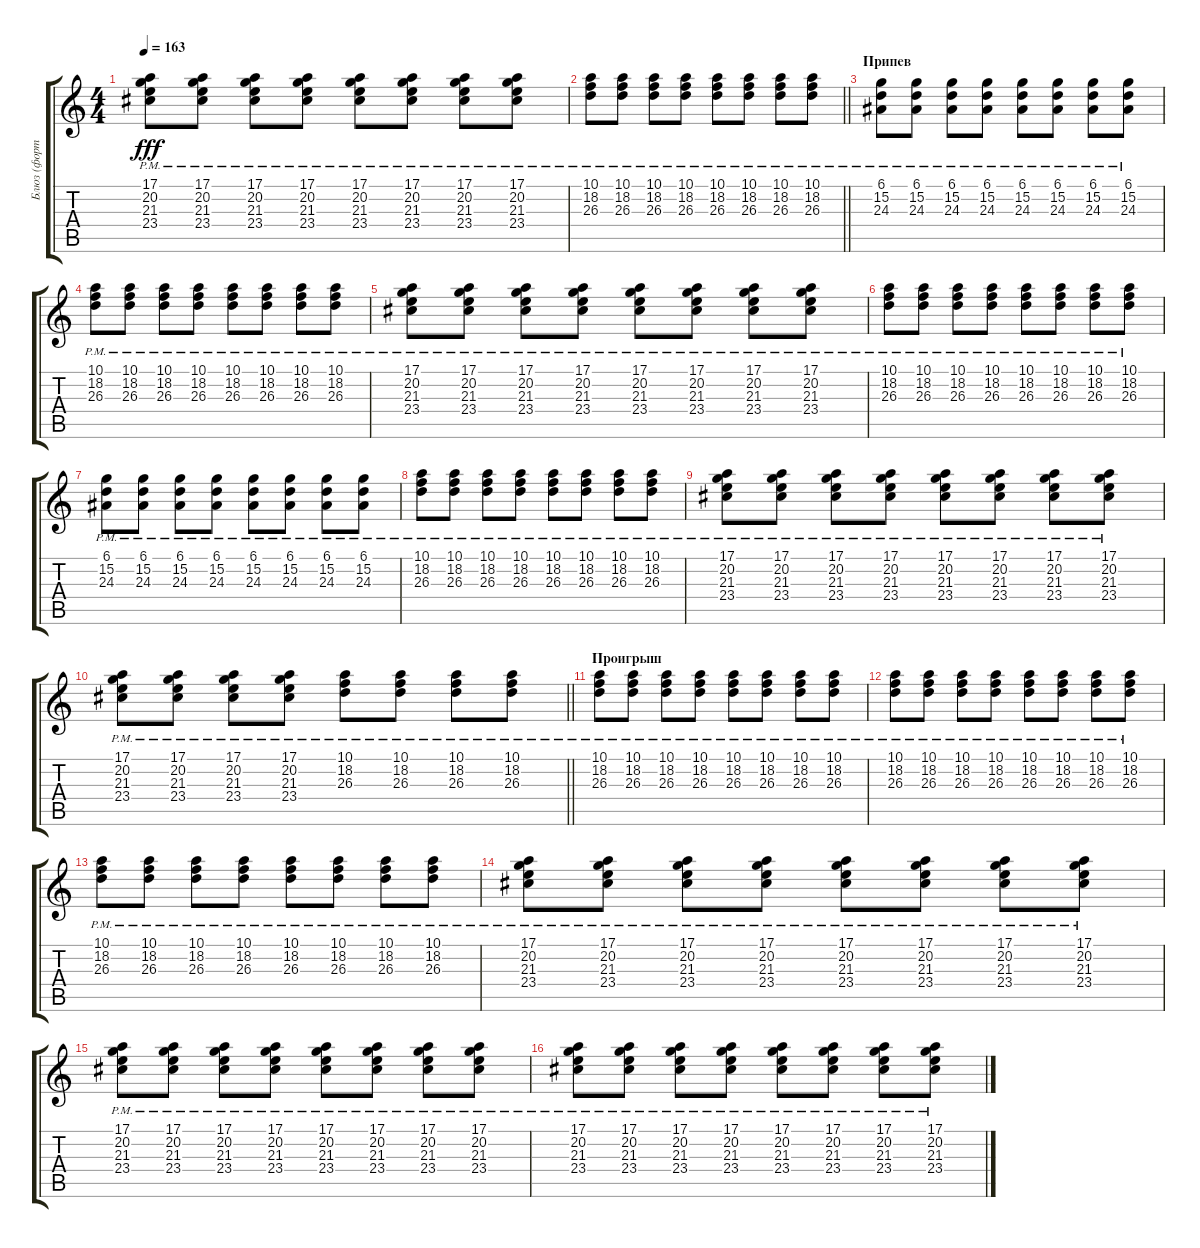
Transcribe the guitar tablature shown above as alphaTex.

\track ("Блюз (фортепиано)" "Блюз (форт") {instrument acousticgrandpiano}
\staff {score tabs}
\tuning (E4 B3 G3 D3 A2 E2) {hide}
\ts (4 4)
\tempo 163
\clef g2
\ks c
(17.1{pm} 20.2{pm} 21.3{pm} 23.4{pm}).8{dy fff} (17.1{pm} 20.2{pm} 21.3{pm} 23.4{pm}).8 (17.1{pm} 20.2{pm} 21.3{pm} 23.4{pm}).8 (17.1{pm} 20.2{pm} 21.3{pm} 23.4{pm}).8 (17.1{pm} 20.2{pm} 21.3{pm} 23.4{pm}).8 (17.1{pm} 20.2{pm} 21.3{pm} 23.4{pm}).8 (17.1{pm} 20.2{pm} 21.3{pm} 23.4{pm}).8 (17.1{pm} 20.2{pm} 21.3{pm} 23.4{pm}).8 |
\barLineRight lightlight
(10.1{pm} 18.2{pm} 26.3{pm}).8 (10.1{pm} 18.2{pm} 26.3{pm}).8 (10.1{pm} 18.2{pm} 26.3{pm}).8 (10.1{pm} 18.2{pm} 26.3{pm}).8 (10.1{pm} 18.2{pm} 26.3{pm}).8 (10.1{pm} 18.2{pm} 26.3{pm}).8 (10.1{pm} 18.2{pm} 26.3{pm}).8 (10.1{pm} 18.2{pm} 26.3{pm}).8 |
\section ("" "Припев")
(6.1{pm} 15.2{pm} 24.3{pm}).8 (6.1{pm} 15.2{pm} 24.3{pm}).8 (6.1{pm} 15.2{pm} 24.3{pm}).8 (6.1{pm} 15.2{pm} 24.3{pm}).8 (6.1{pm} 15.2{pm} 24.3{pm}).8 (6.1{pm} 15.2{pm} 24.3{pm}).8 (6.1{pm} 15.2{pm} 24.3{pm}).8 (6.1{pm} 15.2{pm} 24.3{pm}).8 |
(10.1{pm} 18.2{pm} 26.3{pm}).8 (10.1{pm} 18.2{pm} 26.3{pm}).8 (10.1{pm} 18.2{pm} 26.3{pm}).8 (10.1{pm} 18.2{pm} 26.3{pm}).8 (10.1{pm} 18.2{pm} 26.3{pm}).8 (10.1{pm} 18.2{pm} 26.3{pm}).8 (10.1{pm} 18.2{pm} 26.3{pm}).8 (10.1{pm} 18.2{pm} 26.3{pm}).8 |
(17.1{pm} 20.2{pm} 21.3{pm} 23.4{pm}).8 (17.1{pm} 20.2{pm} 21.3{pm} 23.4{pm}).8 (17.1{pm} 20.2{pm} 21.3{pm} 23.4{pm}).8 (17.1{pm} 20.2{pm} 21.3{pm} 23.4{pm}).8 (17.1{pm} 20.2{pm} 21.3{pm} 23.4{pm}).8 (17.1{pm} 20.2{pm} 21.3{pm} 23.4{pm}).8 (17.1{pm} 20.2{pm} 21.3{pm} 23.4{pm}).8 (17.1{pm} 20.2{pm} 21.3{pm} 23.4{pm}).8 |
(10.1{pm} 18.2{pm} 26.3{pm}).8 (10.1{pm} 18.2{pm} 26.3{pm}).8 (10.1{pm} 18.2{pm} 26.3{pm}).8 (10.1{pm} 18.2{pm} 26.3{pm}).8 (10.1{pm} 18.2{pm} 26.3{pm}).8 (10.1{pm} 18.2{pm} 26.3{pm}).8 (10.1{pm} 18.2{pm} 26.3{pm}).8 (10.1{pm} 18.2{pm} 26.3{pm}).8 |
(6.1{pm} 15.2{pm} 24.3{pm}).8 (6.1{pm} 15.2{pm} 24.3{pm}).8 (6.1{pm} 15.2{pm} 24.3{pm}).8 (6.1{pm} 15.2{pm} 24.3{pm}).8 (6.1{pm} 15.2{pm} 24.3{pm}).8 (6.1{pm} 15.2{pm} 24.3{pm}).8 (6.1{pm} 15.2{pm} 24.3{pm}).8 (6.1{pm} 15.2{pm} 24.3{pm}).8 |
(10.1{pm} 18.2{pm} 26.3{pm}).8 (10.1{pm} 18.2{pm} 26.3{pm}).8 (10.1{pm} 18.2{pm} 26.3{pm}).8 (10.1{pm} 18.2{pm} 26.3{pm}).8 (10.1{pm} 18.2{pm} 26.3{pm}).8 (10.1{pm} 18.2{pm} 26.3{pm}).8 (10.1{pm} 18.2{pm} 26.3{pm}).8 (10.1{pm} 18.2{pm} 26.3{pm}).8 |
(17.1{pm} 20.2{pm} 21.3{pm} 23.4{pm}).8 (17.1{pm} 20.2{pm} 21.3{pm} 23.4{pm}).8 (17.1{pm} 20.2{pm} 21.3{pm} 23.4{pm}).8 (17.1{pm} 20.2{pm} 21.3{pm} 23.4{pm}).8 (17.1{pm} 20.2{pm} 21.3{pm} 23.4{pm}).8 (17.1{pm} 20.2{pm} 21.3{pm} 23.4{pm}).8 (17.1{pm} 20.2{pm} 21.3{pm} 23.4{pm}).8 (17.1{pm} 20.2{pm} 21.3{pm} 23.4{pm}).8 |
\barLineRight lightlight
(17.1{pm} 20.2{pm} 21.3{pm} 23.4{pm}).8 (17.1{pm} 20.2{pm} 21.3{pm} 23.4{pm}).8 (17.1{pm} 20.2{pm} 21.3{pm} 23.4{pm}).8 (17.1{pm} 20.2{pm} 21.3{pm} 23.4{pm}).8 (10.1{pm} 18.2{pm} 26.3{pm}).8 (10.1{pm} 18.2{pm} 26.3{pm}).8 (10.1{pm} 18.2{pm} 26.3{pm}).8 (10.1{pm} 18.2{pm} 26.3{pm}).8 |
\section ("" "Проигрыш")
(10.1{pm} 18.2{pm} 26.3{pm}).8 (10.1{pm} 18.2{pm} 26.3{pm}).8 (10.1{pm} 18.2{pm} 26.3{pm}).8 (10.1{pm} 18.2{pm} 26.3{pm}).8 (10.1{pm} 18.2{pm} 26.3{pm}).8 (10.1{pm} 18.2{pm} 26.3{pm}).8 (10.1{pm} 18.2{pm} 26.3{pm}).8 (10.1{pm} 18.2{pm} 26.3{pm}).8 |
(10.1{pm} 18.2{pm} 26.3{pm}).8 (10.1{pm} 18.2{pm} 26.3{pm}).8 (10.1{pm} 18.2{pm} 26.3{pm}).8 (10.1{pm} 18.2{pm} 26.3{pm}).8 (10.1{pm} 18.2{pm} 26.3{pm}).8 (10.1{pm} 18.2{pm} 26.3{pm}).8 (10.1{pm} 18.2{pm} 26.3{pm}).8 (10.1{pm} 18.2{pm} 26.3{pm}).8 |
(10.1{pm} 18.2{pm} 26.3{pm}).8 (10.1{pm} 18.2{pm} 26.3{pm}).8 (10.1{pm} 18.2{pm} 26.3{pm}).8 (10.1{pm} 18.2{pm} 26.3{pm}).8 (10.1{pm} 18.2{pm} 26.3{pm}).8 (10.1{pm} 18.2{pm} 26.3{pm}).8 (10.1{pm} 18.2{pm} 26.3{pm}).8 (10.1{pm} 18.2{pm} 26.3{pm}).8 |
(17.1{pm} 20.2{pm} 21.3{pm} 23.4{pm}).8 (17.1{pm} 20.2{pm} 21.3{pm} 23.4{pm}).8 (17.1{pm} 20.2{pm} 21.3{pm} 23.4{pm}).8 (17.1{pm} 20.2{pm} 21.3{pm} 23.4{pm}).8 (17.1{pm} 20.2{pm} 21.3{pm} 23.4{pm}).8 (17.1{pm} 20.2{pm} 21.3{pm} 23.4{pm}).8 (17.1{pm} 20.2{pm} 21.3{pm} 23.4{pm}).8 (17.1{pm} 20.2{pm} 21.3{pm} 23.4{pm}).8 |
(17.1{pm} 20.2{pm} 21.3{pm} 23.4{pm}).8 (17.1{pm} 20.2{pm} 21.3{pm} 23.4{pm}).8 (17.1{pm} 20.2{pm} 21.3{pm} 23.4{pm}).8 (17.1{pm} 20.2{pm} 21.3{pm} 23.4{pm}).8 (17.1{pm} 20.2{pm} 21.3{pm} 23.4{pm}).8 (17.1{pm} 20.2{pm} 21.3{pm} 23.4{pm}).8 (17.1{pm} 20.2{pm} 21.3{pm} 23.4{pm}).8 (17.1{pm} 20.2{pm} 21.3{pm} 23.4{pm}).8 |
(17.1{pm} 20.2{pm} 21.3{pm} 23.4{pm}).8 (17.1{pm} 20.2{pm} 21.3{pm} 23.4{pm}).8 (17.1{pm} 20.2{pm} 21.3{pm} 23.4{pm}).8 (17.1{pm} 20.2{pm} 21.3{pm} 23.4{pm}).8 (17.1{pm} 20.2{pm} 21.3{pm} 23.4{pm}).8 (17.1{pm} 20.2{pm} 21.3{pm} 23.4{pm}).8 (17.1{pm} 20.2{pm} 21.3{pm} 23.4{pm}).8 (17.1{pm} 20.2{pm} 21.3{pm} 23.4{pm}).8
